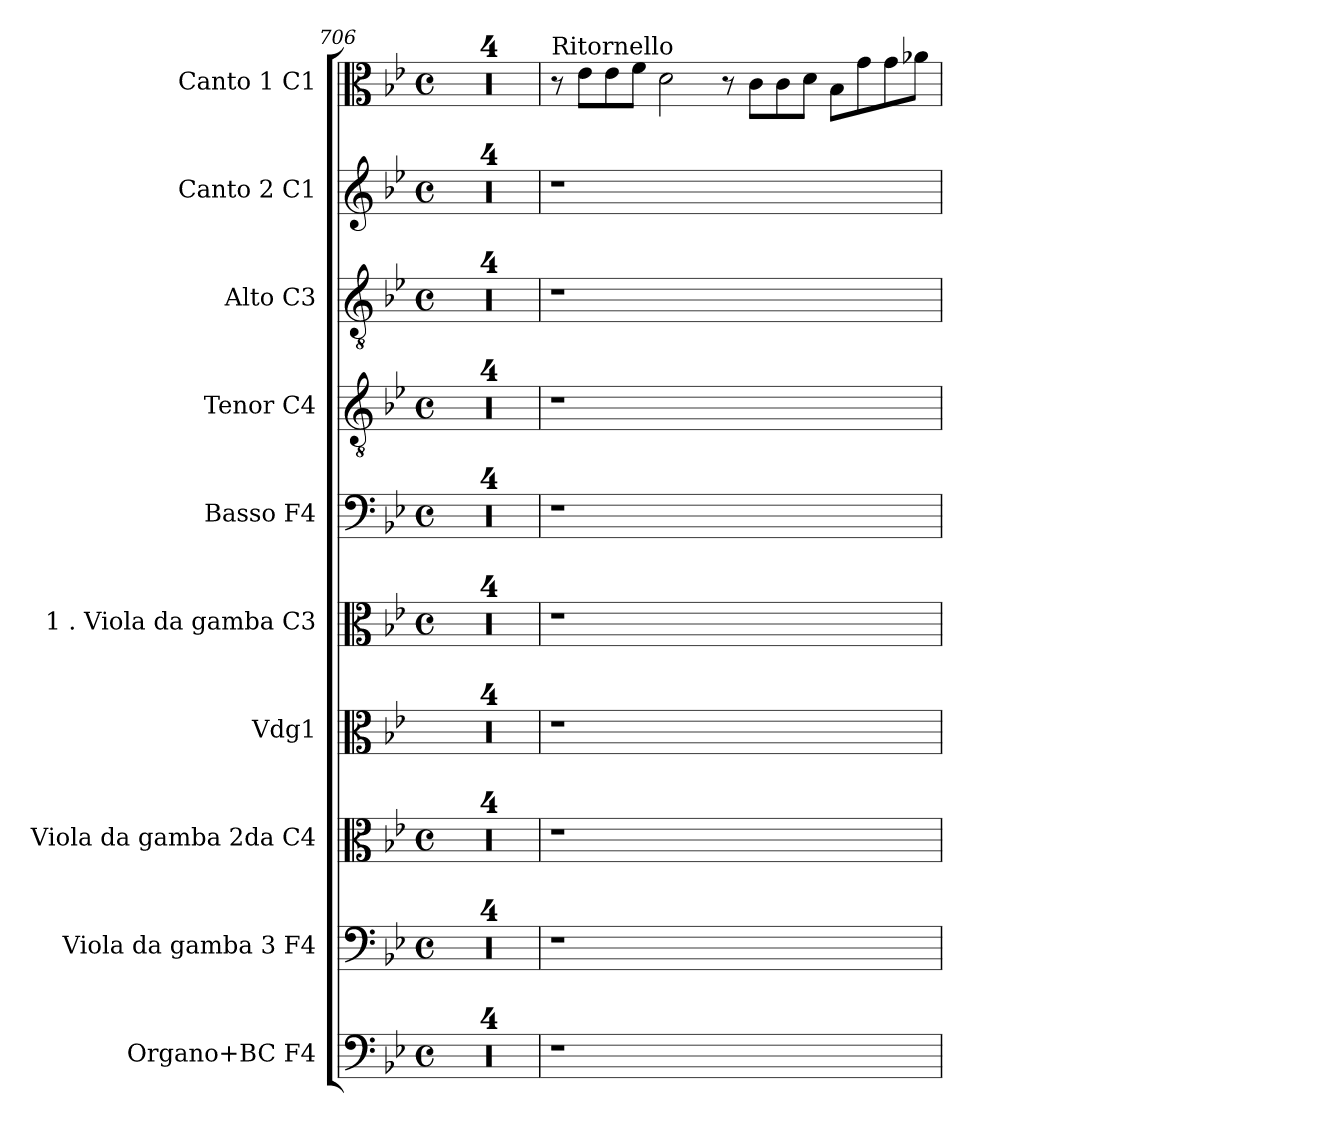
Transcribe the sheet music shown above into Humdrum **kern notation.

**kern	**kern	**kern	**kern	**kern	**kern	**kern	**kern	**kern	**kern
*part10	*part9	*part8	*part7	*part6	*part5	*part4	*part3	*part2	*part1
*staff10	*staff9	*staff8	*staff7	*staff6	*staff5	*staff4	*staff3	*staff2	*staff1
*I"Organo+BC F4	*I"Viola da gamba 3 F4	*I"Viola da gamba 2da C4	*I"Vdg1	*I"1 . Viola da gamba C3	*I"Basso F4	*I"Tenor C4	*I"Alto C3	*I"Canto 2 C1	*I"Canto 1 C1
*I'BC	*I'Vdg3	*I'Vdg2	*I'Vdg1	*I'Vla	*I'B	*I'T	*I'A	*I'C2	*I'C1
*clefF4	*clefF4	*clefC3	*clefC3	*clefC3	*clefF4	*clefGv2	*clefGv2	*clefG2	*clefC3
*k[b-e-]	*k[b-e-]	*k[b-e-]	*k[b-e-]	*k[b-e-]	*k[b-e-]	*k[b-e-]	*k[b-e-]	*k[b-e-]	*k[b-e-]
*B-:	*B-:	*B-:	*B-:	*B-:	*B-:	*B-:	*B-:	*B-:	*B-:
*M4/4	*M4/4	*M4/4	*	*M4/4	*M4/4	*M4/4	*M4/4	*M4/4	*M4/4
*met(c)	*met(c)	*met(c)	*	*met(c)	*met(c)	*met(c)	*met(c)	*met(c)	*met(c)
=706	=706	=706	=706	=706	=706	=706	=706	=706	=706
1r	1r	1r	1r	1r	1r	1r	1r	1r	1r
=707	=707	=707	=707	=707	=707	=707	=707	=707	=707
1r	1r	1r	1r	1r	1r	1r	1r	1r	1r
=708	=708	=708	=708	=708	=708	=708	=708	=708	=708
1r	1r	1r	1r	1r	1r	1r	1r	1r	1r
=709	=709	=709	=709	=709	=709	=709	=709	=709	=709
1r	1r	1r	1r	1r	1r	1r	1r	1r	1r
!!LO:LB:g=z
=710	=710	=710	=710	=710	=710	=710	=710	=710	=710
!	!	!	!	!	!	!	!	!	!LO:TX:a:t=Ritornello
1r	1r	1r	1r	1r	1r	1r	1r	1r	8r
.	.	.	.	.	.	.	.	.	8e-\L
.	.	.	.	.	.	.	.	.	8e-\
.	.	.	.	.	.	.	.	.	8f\J
.	.	.	.	.	.	.	.	.	2d\
1ryy	1ryy	1ryy	1ryy	1ryy	1ryy	1ryy	1ryy	1ryy	8r
.	.	.	.	.	.	.	.	.	8c\L
.	.	.	.	.	.	.	.	.	8c\
.	.	.	.	.	.	.	.	.	8d\J
.	.	.	.	.	.	.	.	.	8B-\L
.	.	.	.	.	.	.	.	.	8g\
.	.	.	.	.	.	.	.	.	8g\
.	.	.	.	.	.	.	.	.	8a-X\J
=	=	=	=	=	=	=	=	=	=
*-	*-	*-	*-	*-	*-	*-	*-	*-	*-
